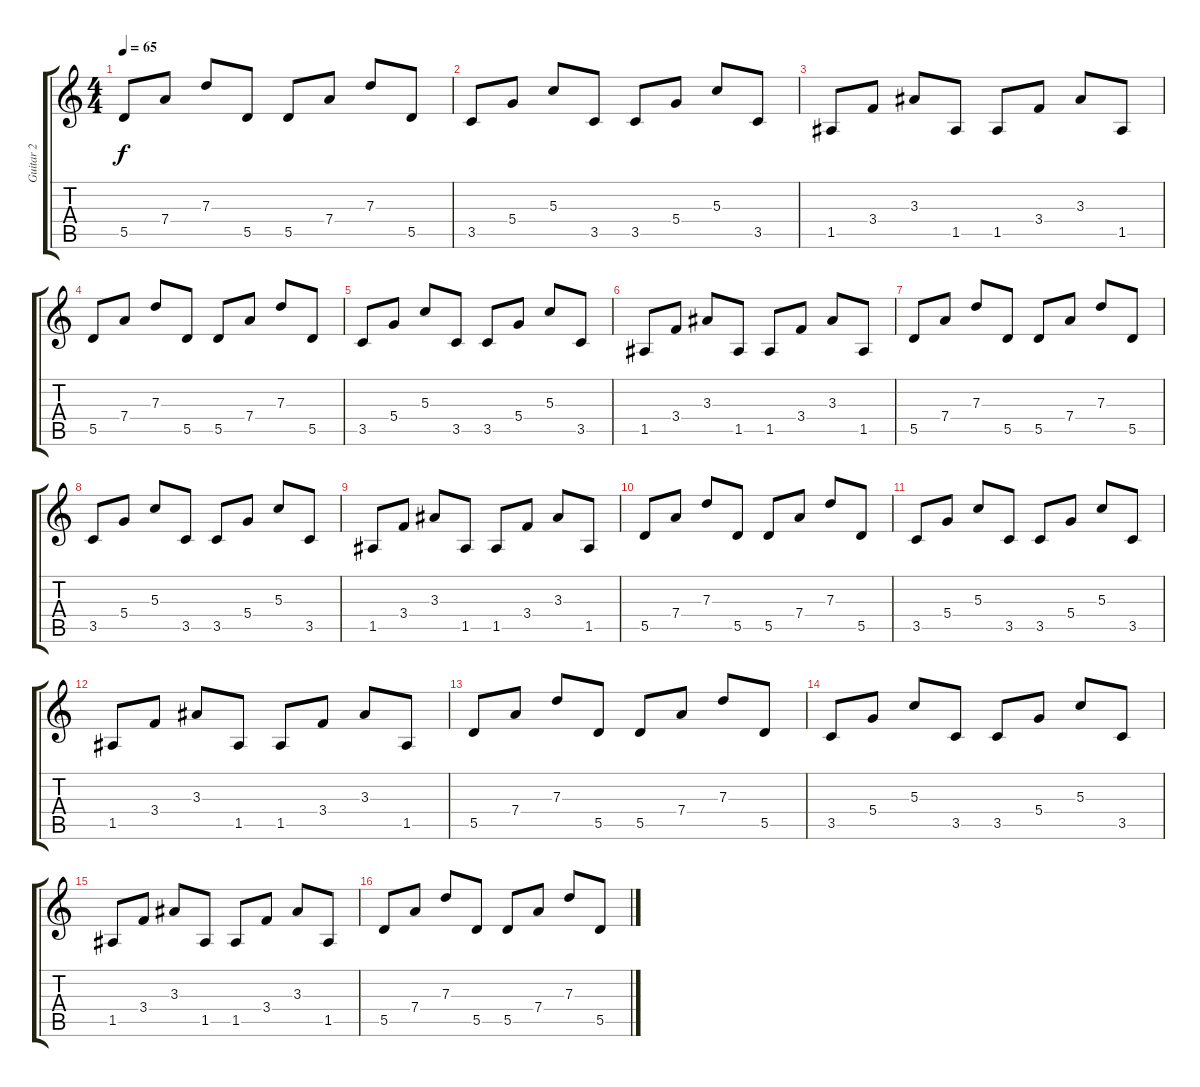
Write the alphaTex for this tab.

\track ("Guitar 2" "Guitar 2") {instrument acousticguitarnylon}
\staff {score tabs}
\tuning (E4 B3 G3 D3 A2 E2) {hide}
\ts (4 4)
\tempo 65
\clef g2
\ks c
5.5.8{dy f} 7.4.8 7.3.8 5.5.8 5.5.8 7.4.8 7.3.8 5.5.8 |
3.5.8 5.4.8 5.3.8 3.5.8 3.5.8 5.4.8 5.3.8 3.5.8 |
1.5.8 3.4.8 3.3.8 1.5.8 1.5.8 3.4.8 3.3.8 1.5.8 |
5.5.8 7.4.8 7.3.8 5.5.8 5.5.8 7.4.8 7.3.8 5.5.8 |
3.5.8 5.4.8 5.3.8 3.5.8 3.5.8 5.4.8 5.3.8 3.5.8 |
1.5.8 3.4.8 3.3.8 1.5.8 1.5.8 3.4.8 3.3.8 1.5.8 |
5.5.8 7.4.8 7.3.8 5.5.8 5.5.8 7.4.8 7.3.8 5.5.8 |
3.5.8 5.4.8 5.3.8 3.5.8 3.5.8 5.4.8 5.3.8 3.5.8 |
1.5.8 3.4.8 3.3.8 1.5.8 1.5.8 3.4.8 3.3.8 1.5.8 |
5.5.8 7.4.8 7.3.8 5.5.8 5.5.8 7.4.8 7.3.8 5.5.8 |
3.5.8 5.4.8 5.3.8 3.5.8 3.5.8 5.4.8 5.3.8 3.5.8 |
1.5.8 3.4.8 3.3.8 1.5.8 1.5.8 3.4.8 3.3.8 1.5.8 |
5.5.8 7.4.8 7.3.8 5.5.8 5.5.8 7.4.8 7.3.8 5.5.8 |
3.5.8 5.4.8 5.3.8 3.5.8 3.5.8 5.4.8 5.3.8 3.5.8 |
1.5.8 3.4.8 3.3.8 1.5.8 1.5.8 3.4.8 3.3.8 1.5.8 |
5.5.8 7.4.8 7.3.8 5.5.8 5.5.8 7.4.8 7.3.8 5.5.8
